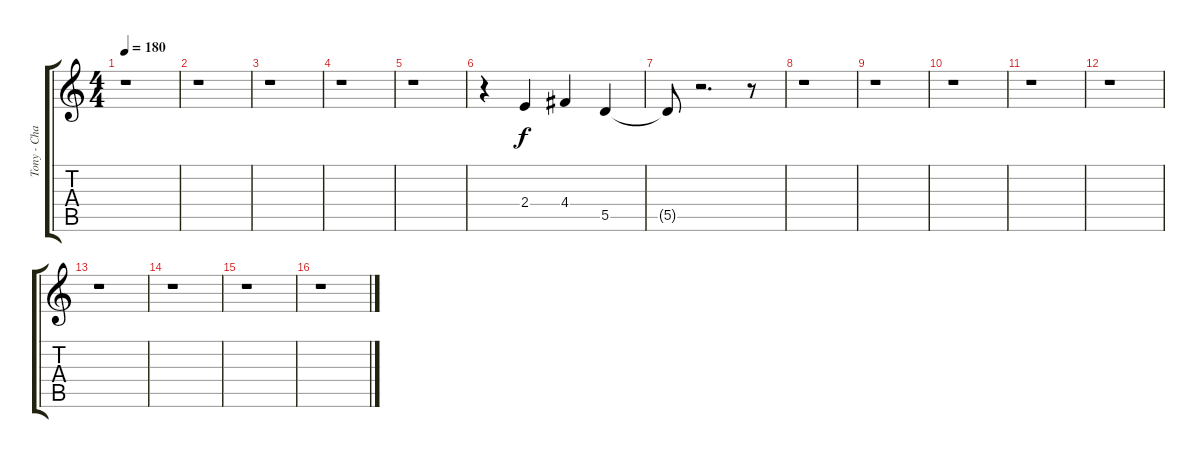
\track ("Tony - Chant de Fond/Back Vocals" "Tony - Cha") {instrument electricguitarclean}
\staff {score tabs}
\tuning (E4 B3 G3 D3 A2 E2) {hide}
\ts (4 4)
\tempo 180
\clef g2
\ks c
r.1{dy f} |
r.1 |
r.1 |
r.1 |
r.1 |
r.4 2.4.4 4.4.4 5.5.4 |
5.5{t}.8 r.2{d} r.8 |
r.1 |
r.1 |
r.1 |
r.1 |
r.1 |
r.1 |
r.1 |
r.1 |
r.1
